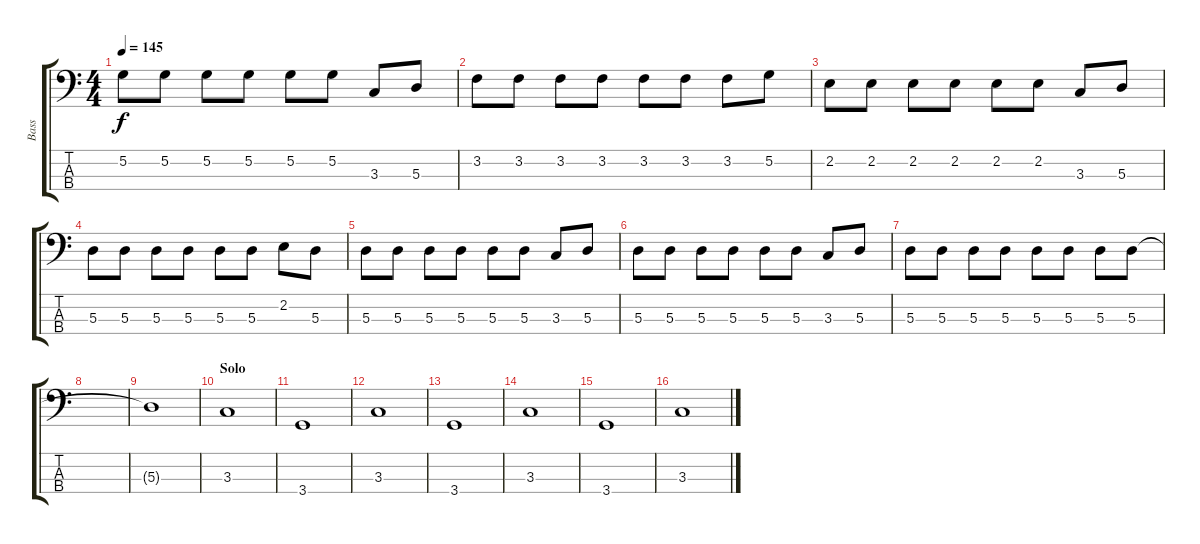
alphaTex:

\track ("Bass" "Bass") {instrument electricbassfinger}
\staff {score tabs}
\tuning (G2 D2 A1 E1) {hide}
\ts (4 4)
\tempo 145
\clef f4
\ks c
5.2.8{dy f} 5.2.8 5.2.8 5.2.8 5.2.8 5.2.8 3.3.8 5.3.8 |
3.2.8 3.2.8 3.2.8 3.2.8 3.2.8 3.2.8 3.2.8 5.2.8 |
2.2.8 2.2.8 2.2.8 2.2.8 2.2.8 2.2.8 3.3.8 5.3.8 |
5.3.8 5.3.8 5.3.8 5.3.8 5.3.8 5.3.8 2.2.8 5.3.8 |
5.3.8 5.3.8 5.3.8 5.3.8 5.3.8 5.3.8 3.3.8 5.3.8 |
5.3.8 5.3.8 5.3.8 5.3.8 5.3.8 5.3.8 3.3.8 5.3.8 |
5.3.8 5.3.8 5.3.8 5.3.8 5.3.8 5.3.8 5.3.8 5.3.8 |
|
5.3{t}.1 |
\section ("" "Solo")
3.3.1 |
3.4.1 |
3.3.1 |
3.4.1 |
3.3.1 |
3.4.1 |
3.3.1
